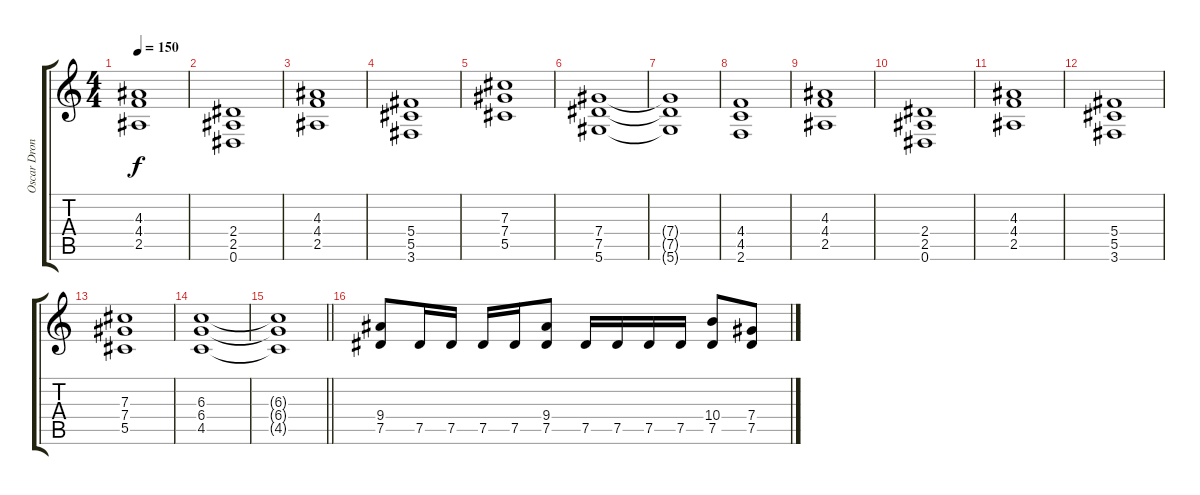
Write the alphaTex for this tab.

\track ("Oscar Dronjak" "Oscar Dron") {instrument distortionguitar}
\staff {score tabs}
\tuning (Eb4 Bb3 Gb3 Db3 Ab2 Eb2) {hide}
\ts (4 4)
\tempo 150
\clef g2
\ks c
(4.3 4.4 2.5).1{dy f} |
(2.4 2.5 0.6).1 |
(4.3 4.4 2.5).1 |
(5.4 5.5 3.6).1 |
(7.3 7.4 5.5).1 |
(7.4 7.5 5.6).1 |
(7.4{t} 7.5{t} 5.6{t}).1 |
(4.4 4.5 2.6).1 |
(4.3 4.4 2.5).1 |
(2.4 2.5 0.6).1 |
(4.3 4.4 2.5).1 |
(5.4 5.5 3.6).1 |
(7.3 7.4 5.5).1 |
(6.3 6.4 4.5).1 |
\barLineRight lightlight
(6.3{t} 6.4{t} 4.5{t}).1 |
(9.4 7.5).8 7.5.16 7.5.16 7.5.16 7.5.16 (9.4 7.5).8 7.5.16 7.5.16 7.5.16 7.5.16 (10.4 7.5).8 (7.4 7.5).8
